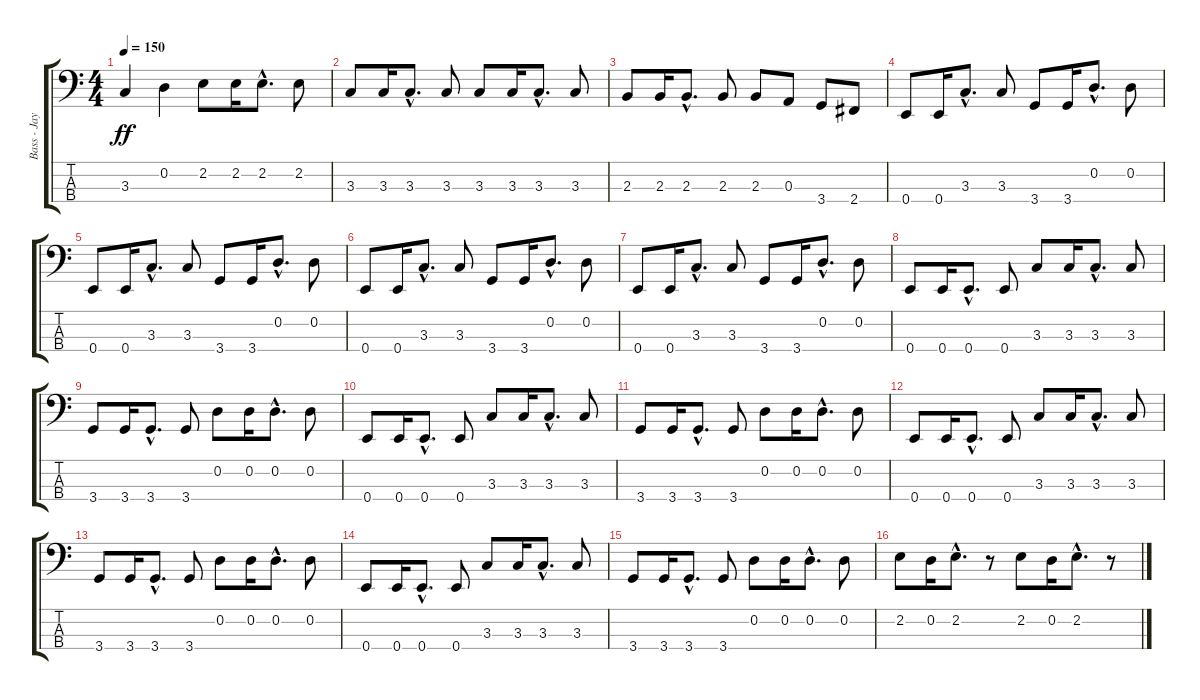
\track ("Bass - Jay Bentley" "Bass - Jay") {instrument electricbasspick}
\staff {score tabs}
\tuning (G2 D2 A1 E1) {hide}
\ts (4 4)
\tempo 150
\clef f4
\ks c
3.3.4{dy ff} 0.2.4 2.2.8 2.2.16 2.2{hac}.8{d} 2.2.8 |
3.3.8 3.3.16 3.3{hac}.8{d} 3.3.8 3.3.8 3.3.16 3.3{hac}.8{d} 3.3.8 |
2.3.8 2.3.16 2.3{hac}.8{d} 2.3.8 2.3.8 0.3.8 3.4.8 2.4.8 |
0.4.8 0.4.16 3.3{hac}.8{d} 3.3.8 3.4.8 3.4.16 0.2{hac}.8{d} 0.2.8 |
0.4.8 0.4.16 3.3{hac}.8{d} 3.3.8 3.4.8 3.4.16 0.2{hac}.8{d} 0.2.8 |
0.4.8 0.4.16 3.3{hac}.8{d} 3.3.8 3.4.8 3.4.16 0.2{hac}.8{d} 0.2.8 |
0.4.8 0.4.16 3.3{hac}.8{d} 3.3.8 3.4.8 3.4.16 0.2{hac}.8{d} 0.2.8 |
0.4.8 0.4.16 0.4{hac}.8{d} 0.4.8 3.3.8 3.3.16 3.3{hac}.8{d} 3.3.8 |
3.4.8 3.4.16 3.4{hac}.8{d} 3.4.8 0.2.8 0.2.16 0.2{hac}.8{d} 0.2.8 |
0.4.8 0.4.16 0.4{hac}.8{d} 0.4.8 3.3.8 3.3.16 3.3{hac}.8{d} 3.3.8 |
3.4.8 3.4.16 3.4{hac}.8{d} 3.4.8 0.2.8 0.2.16 0.2{hac}.8{d} 0.2.8 |
0.4.8 0.4.16 0.4{hac}.8{d} 0.4.8 3.3.8 3.3.16 3.3{hac}.8{d} 3.3.8 |
3.4.8 3.4.16 3.4{hac}.8{d} 3.4.8 0.2.8 0.2.16 0.2{hac}.8{d} 0.2.8 |
0.4.8 0.4.16 0.4{hac}.8{d} 0.4.8 3.3.8 3.3.16 3.3{hac}.8{d} 3.3.8 |
3.4.8 3.4.16 3.4{hac}.8{d} 3.4.8 0.2.8 0.2.16 0.2{hac}.8{d} 0.2.8 |
2.2.8 0.2.16 2.2{hac}.8{d} r.8 2.2.8 0.2.16 2.2{hac}.8{d} r.8
